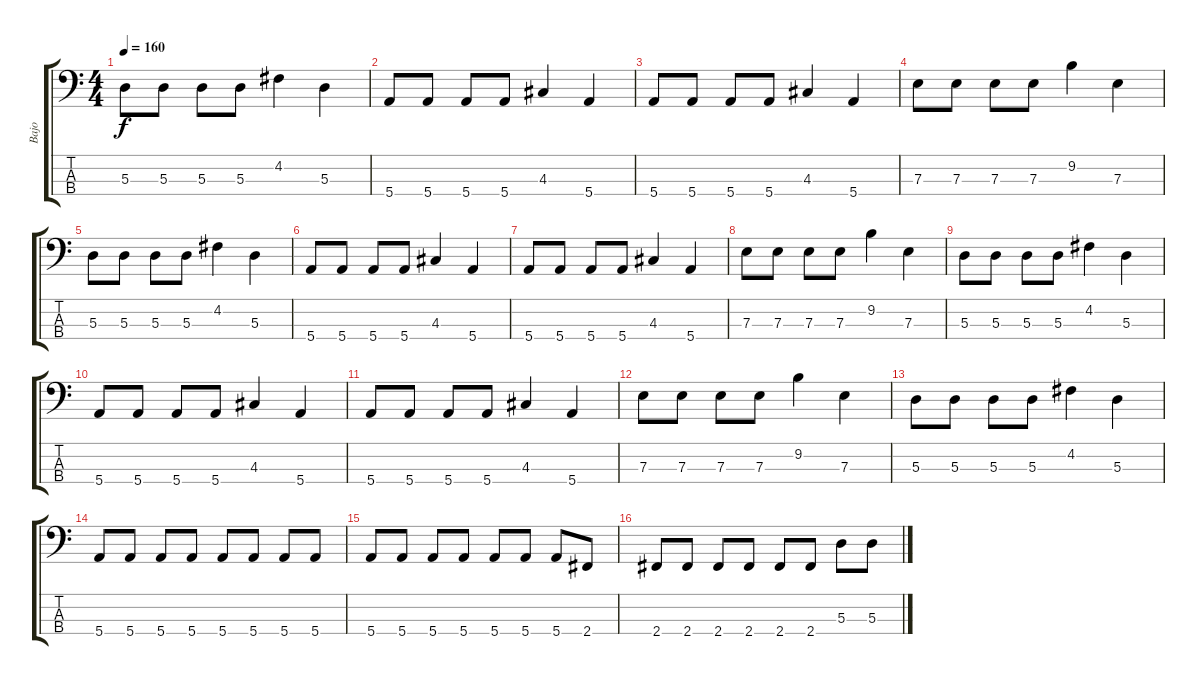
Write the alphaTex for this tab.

\track ("Bajo" "Bajo") {instrument electricbassfinger}
\staff {score tabs}
\tuning (G2 D2 A1 E1) {hide}
\ts (4 4)
\tempo 160
\clef f4
\ks c
5.3.8{dy f} 5.3.8 5.3.8 5.3.8 4.2.4 5.3.4 |
5.4.8 5.4.8 5.4.8 5.4.8 4.3.4 5.4.4 |
5.4.8 5.4.8 5.4.8 5.4.8 4.3.4 5.4.4 |
7.3.8 7.3.8 7.3.8 7.3.8 9.2.4 7.3.4 |
5.3.8 5.3.8 5.3.8 5.3.8 4.2.4 5.3.4 |
5.4.8 5.4.8 5.4.8 5.4.8 4.3.4 5.4.4 |
5.4.8 5.4.8 5.4.8 5.4.8 4.3.4 5.4.4 |
7.3.8 7.3.8 7.3.8 7.3.8 9.2.4 7.3.4 |
5.3.8 5.3.8 5.3.8 5.3.8 4.2.4 5.3.4 |
5.4.8 5.4.8 5.4.8 5.4.8 4.3.4 5.4.4 |
5.4.8 5.4.8 5.4.8 5.4.8 4.3.4 5.4.4 |
7.3.8 7.3.8 7.3.8 7.3.8 9.2.4 7.3.4 |
5.3.8 5.3.8 5.3.8 5.3.8 4.2.4 5.3.4 |
5.4.8 5.4.8 5.4.8 5.4.8 5.4.8 5.4.8 5.4.8 5.4.8 |
5.4.8 5.4.8 5.4.8 5.4.8 5.4.8 5.4.8 5.4.8 2.4.8 |
2.4.8 2.4.8 2.4.8 2.4.8 2.4.8 2.4.8 5.3.8 5.3.8
